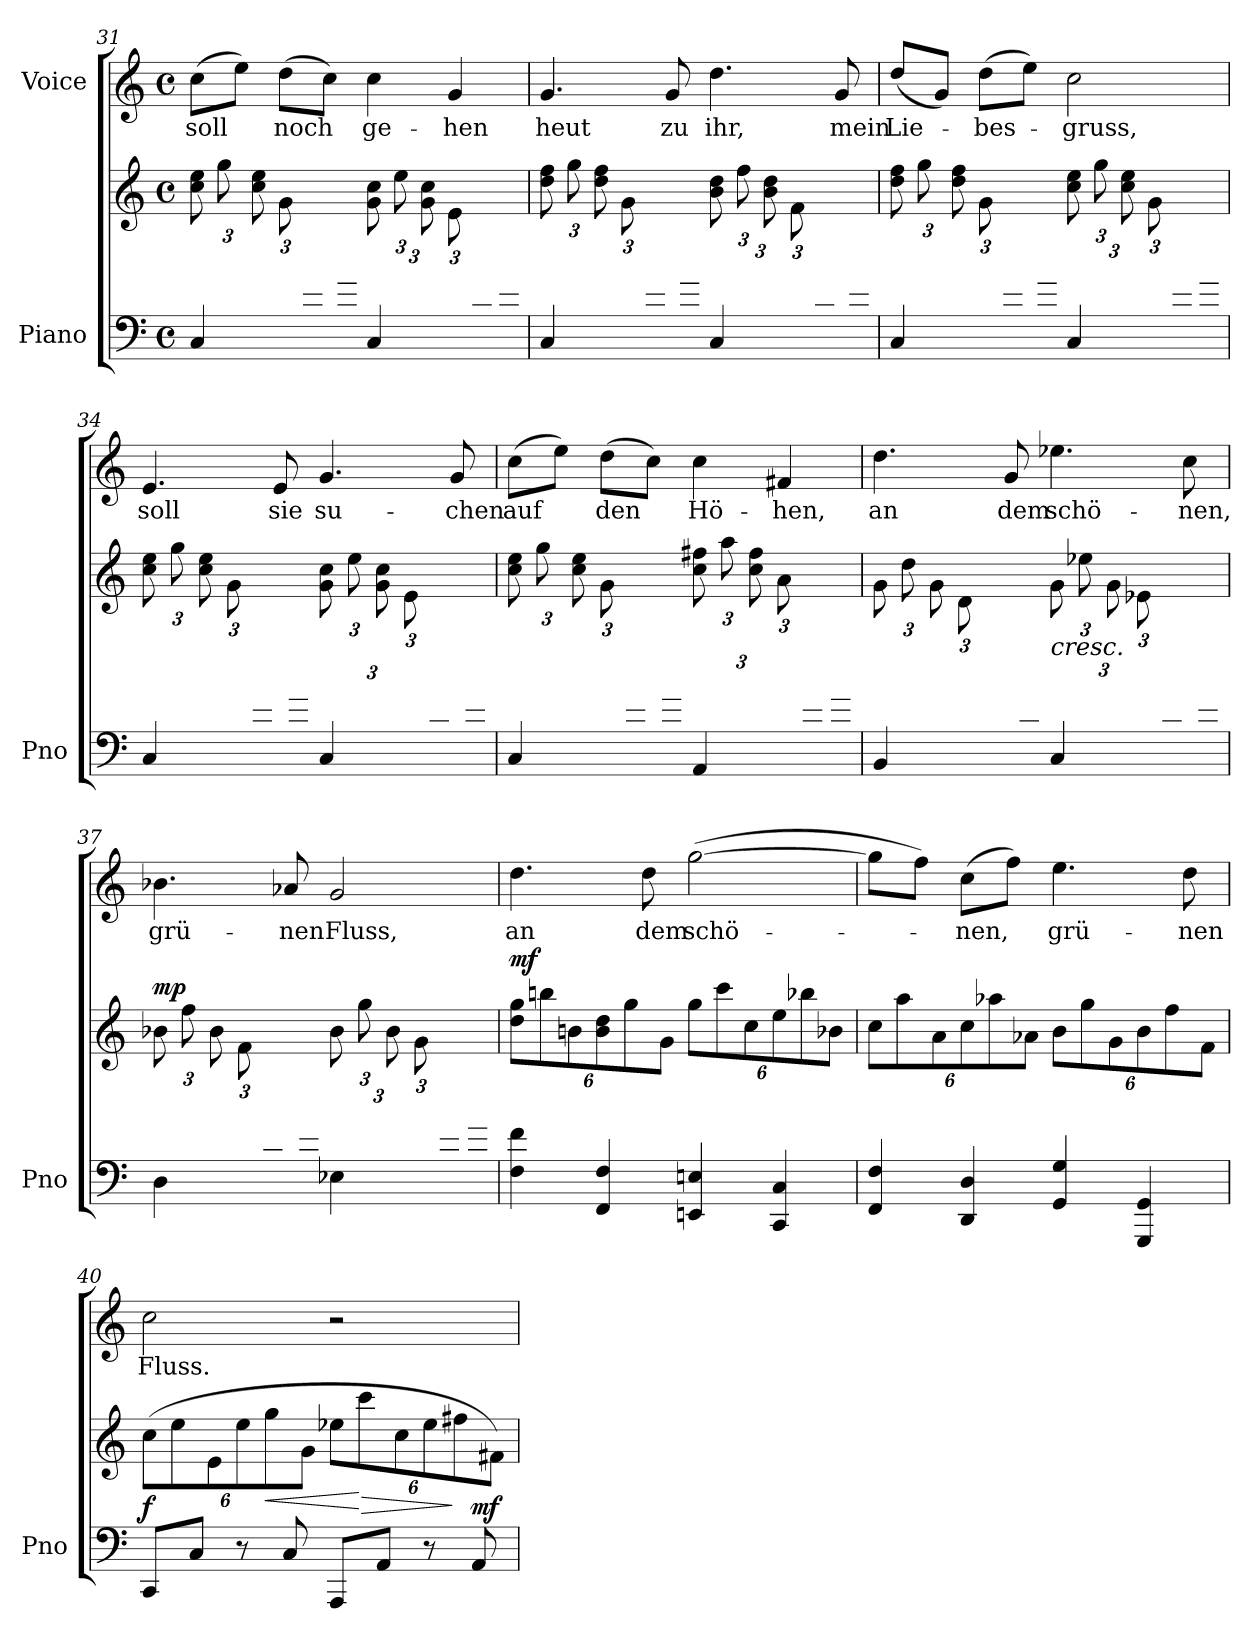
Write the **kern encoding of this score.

**kern	**kern	**dynam	**kern	**text
*part2	*part2	*part2	*part1	*part1
*staff3	*staff2	*staff2/3	*staff1	*staff1
*I"Piano	*	*	*I"Voice	*
*I'Pno	*	*	*	*
!!LO:LB:g=z
*clefF4	*clefG2	*	*clefG2	*
*k[]	*k[]	*	*k[]	*
*M4/4	*M4/4	*	*M4/4	*
*met(c)	*met(c)	*	*met(c)	*
=31	=31	=31	=31	=31
*^	*	*	*	*
*	*	*Xbrackettup	*	*	*
!	!	!	!	!	!LO:LY:b
3ryy	4C/	(>12cc\ 12ee\L	.	(>8cc\L	soll
.	.	12gg\	.	.	.
.	.	.	.	8ee\J)	.
.	.	12cc\ 12ee\	.	.	.
!	!	!	!	!	!LO:LY:b
.	4ryy	12g\	.	(>8dd\L	noch
12c/ 12e/	.	6ryy	.	.	.
.	.	.	.	8cc\J)	.
12g/J)	.	.	.	.	.
!	!	!	!	!	!LO:LY:b
3ryy	4C/	(>12g\ 12cc\L	.	4cc\	ge-
.	.	12ee\	.	.	.
.	.	12g\ 12cc\	.	.	.
!	!	!	!	!	!LO:LY:b
.	4ryy	12e\	.	4g/	-hen
12G/ 12c/	.	6ryy	.	.	.
12e/J)	.	.	.	.	.
=32	=32	=32	=32	=32	=32
!	!	!	!	!	!LO:LY:b
3ryy	4C/	(>12dd\ 12ff\L	.	4.g/	heut
.	.	12gg\	.	.	.
.	.	12dd\ 12ff\	.	.	.
.	4ryy	12g\	.	.	.
12B/ 12f/	.	6ryy	.	.	.
!	!	!	!	!	!LO:LY:b
.	.	.	.	8g/	zu
12g/J)	.	.	.	.	.
!	!	!	!	!	!LO:LY:b
3ryy	4C/	(>12b\ 12dd\L	.	4.dd\	ihr,
.	.	12ff\	.	.	.
.	.	12b\ 12dd\	.	.	.
.	4ryy	12f\	.	.	.
12G/ 12d/	.	6ryy	.	.	.
!	!	!	!	!	!LO:LY:b
.	.	.	.	8g/	mein
12f/J)	.	.	.	.	.
=33	=33	=33	=33	=33	=33
!	!	!	!	!	!LO:LY:b
3ryy	4C/	(>12dd\ 12ff\L	.	(<8dd/L	Lie-
.	.	12gg\	.	.	.
.	.	.	.	8g/J)	.
.	.	12dd\ 12ff\	.	.	.
!	!	!	!	!	!LO:LY:b
.	4ryy	12g\	.	(>8dd\L	bes-
12B/ 12f/	.	6ryy	.	.	.
.	.	.	.	8ee\J)	.
12g/J)	.	.	.	.	.
!	!	!	!	!	!LO:LY:b
3ryy	4C/	(>12cc\ 12ee\L	.	2cc\	-gruss,
.	.	12gg\	.	.	.
.	.	12cc\ 12ee\	.	.	.
.	4ryy	12g\	.	.	.
12c/ 12e/	.	6ryy	.	.	.
12g/J)	.	.	.	.	.
!!LO:LB:g=z
=34	=34	=34	=34	=34	=34
!	!	!	!	!	!LO:LY:b
3ryy	4C/	(>12cc\ 12ee\L	.	4.e/	soll
.	.	12gg\	.	.	.
.	.	12cc\ 12ee\	.	.	.
.	4ryy	12g\	.	.	.
12c/ 12e/	.	6ryy	.	.	.
!	!	!	!	!	!LO:LY:b
.	.	.	.	8e/	sie
12g/J)	.	.	.	.	.
!	!	!	!	!	!LO:LY:b
3ryy	4C/	(>12g\ 12cc\L	.	4.g/	su-
.	.	12ee\	.	.	.
.	.	12g\ 12cc\	.	.	.
.	4ryy	12e\	.	.	.
12G/ 12c/	.	6ryy	.	.	.
!	!	!	!	!	!LO:LY:b
.	.	.	.	8g/	-chen
12e/J)	.	.	.	.	.
=35	=35	=35	=35	=35	=35
!	!	!	!	!	!LO:LY:b
3ryy	4C/	(>12cc\ 12ee\L	.	(>8cc\L	auf
.	.	12gg\	.	.	.
.	.	.	.	8ee\J)	.
.	.	12cc\ 12ee\	.	.	.
!	!	!	!	!	!LO:LY:b
.	4ryy	12g\	.	(>8dd\L	den
12c/ 12e/	.	6ryy	.	.	.
.	.	.	.	8cc\J)	.
12g/J)	.	.	.	.	.
!	!	!	!	!	!LO:LY:b
3ryy	4AA/	(>12cc\ 12ff#X\L	.	4cc\	Hö-
.	.	12aa\	.	.	.
.	.	12cc\ 12ff#\	.	.	.
!	!	!	!	!	!LO:LY:b
.	4ryy	12a\	.	4f#X/	-hen,
12c/ 12f#X/	.	6ryy	.	.	.
12a/J)	.	.	.	.	.
=36	=36	=36	=36	=36	=36
!	!	!	!	!	!LO:LY:b
3ryy	4BB/	(>12g\L	.	4.dd\	an
.	.	12dd\	.	.	.
.	.	12g\	.	.	.
.	4ryy	12d\	.	.	.
12G/ 12B/	.	6ryy	.	.	.
!	!	!	!	!	!LO:LY:b
.	.	.	.	8g/	dem
12d/J)	.	.	.	.	.
!	!	!	!LO:HP:b	!	!LO:LY:b
3ryy	4C/	(>12g\L	<	4.ee-X\	schö-
.	.	12ee-X\	.	.	.
.	.	12g\	.	.	.
.	4ryy	12e-X\	.	.	.
12G/ 12c/	.	6ryy	.	.	.
!	!	!	!	!	!LO:LY:b
.	.	.	.	8cc\	-nen,
12e-/J)	.	.	.	.	.
!!LO:PB:g=z
=37	=37	=37	=37	=37	=37
!	!	!	!LO:DY:a	!	!LO:LY:b
3ryy	4D\	(>12b-X\L	mp	4.b-X\	grü-
.	.	12ff\	.	.	.
.	.	12b-\	.	.	.
.	4ryy	12f\	.	.	.
12B-X/ 12d/	.	6ryy	.	.	.
!	!	!	!	!	!LO:LY:b
.	.	.	.	8a-X/	-nen
12f/J)	.	.	.	.	.
!	!	!	!	!	!LO:LY:b
3ryy	4E-X\	(>12b-\L	.	2g/	Fluss,
.	.	12gg\	.	.	.
.	.	12b-\	.	.	.
.	4ryy	12g\	.	.	.
12B-/ 12e-X/	.	6ryy	.	.	.
12g/J)	.	.	.	.	.
*v	*v	*	*	*	*
.	.	[	.	.
=38	=38	=38	=38	=38
!	!	!LO:DY:a	!	!LO:LY:b
4F\ 4f\	12dd\ 12gg\L	mf	4.dd\	an
.	12bbn\	.	.	.
.	12bn\	.	.	.
4FF/ 4F/	12b\ 12dd\	.	.	.
.	12gg\	.	.	.
!	!	!	!	!LO:LY:b
.	.	.	8dd\	dem
.	12g\J	.	.	.
!	!	!	!	!LO:LY:b
4EEn/ 4En/	12gg\L	.	(>[2gg\	schö-
.	12ccc\	.	.	.
.	12cc\	.	.	.
4CC/ 4C/	12ee\	.	.	.
.	12bb-X\	.	.	.
.	12b-X\J	.	.	.
=39	=39	=39	=39	=39
4FF/ 4F/	12cc\L	.	8gg\L]	.
.	12aa\	.	.	.
.	.	.	8ff\J)	.
.	12a\	.	.	.
!	!	!	!	!LO:LY:b
4DD/ 4D/	12cc\	.	(>8cc\L	-nen,
.	12aa-X\	.	.	.
.	.	.	8ff\J)	.
.	12a-X\J	.	.	.
!	!	!	!	!LO:LY:b
4GG/ 4G/	12b\L	.	4.ee\	grü-
.	12gg\	.	.	.
.	12g\	.	.	.
4GGG/ 4GG/	12b\	.	.	.
.	12ff\	.	.	.
!	!	!	!	!LO:LY:b
.	.	.	8dd\	-nen
.	12f\J	.	.	.
!!LO:LB:g=z
=40	=40	=40	=40	=40
!	!	!LO:DY:a=2	!	!LO:LY:b
8CC/L	(>12cc\L	f	2cc\	Fluss.
.	12ee\	.	.	.
8C/J	.	.	.	.
.	12e\	.	.	.
8r	12ee\	.	.	.
!	!	!LO:HP:b	!	!
.	12gg\	<	.	.
8C/	.	.	.	.
.	12g\J	.	.	.
8AAA/L	12ee-X\L	.	2r	.
!	!	!LO:HP:n=1:b	!	!
.	12ccc\	[ >	.	.
8AA/J	.	.	.	.
.	12cc\	.	.	.
8r	12ee-\	.	.	.
.	12ff#X\	]	.	.
!	!	!LO:DY:a=2	!	!
8AA/	.	mf	.	.
.	12f#X\J)	.	.	.
=	=	=	=	=
*-	*-	*-	*-	*-
